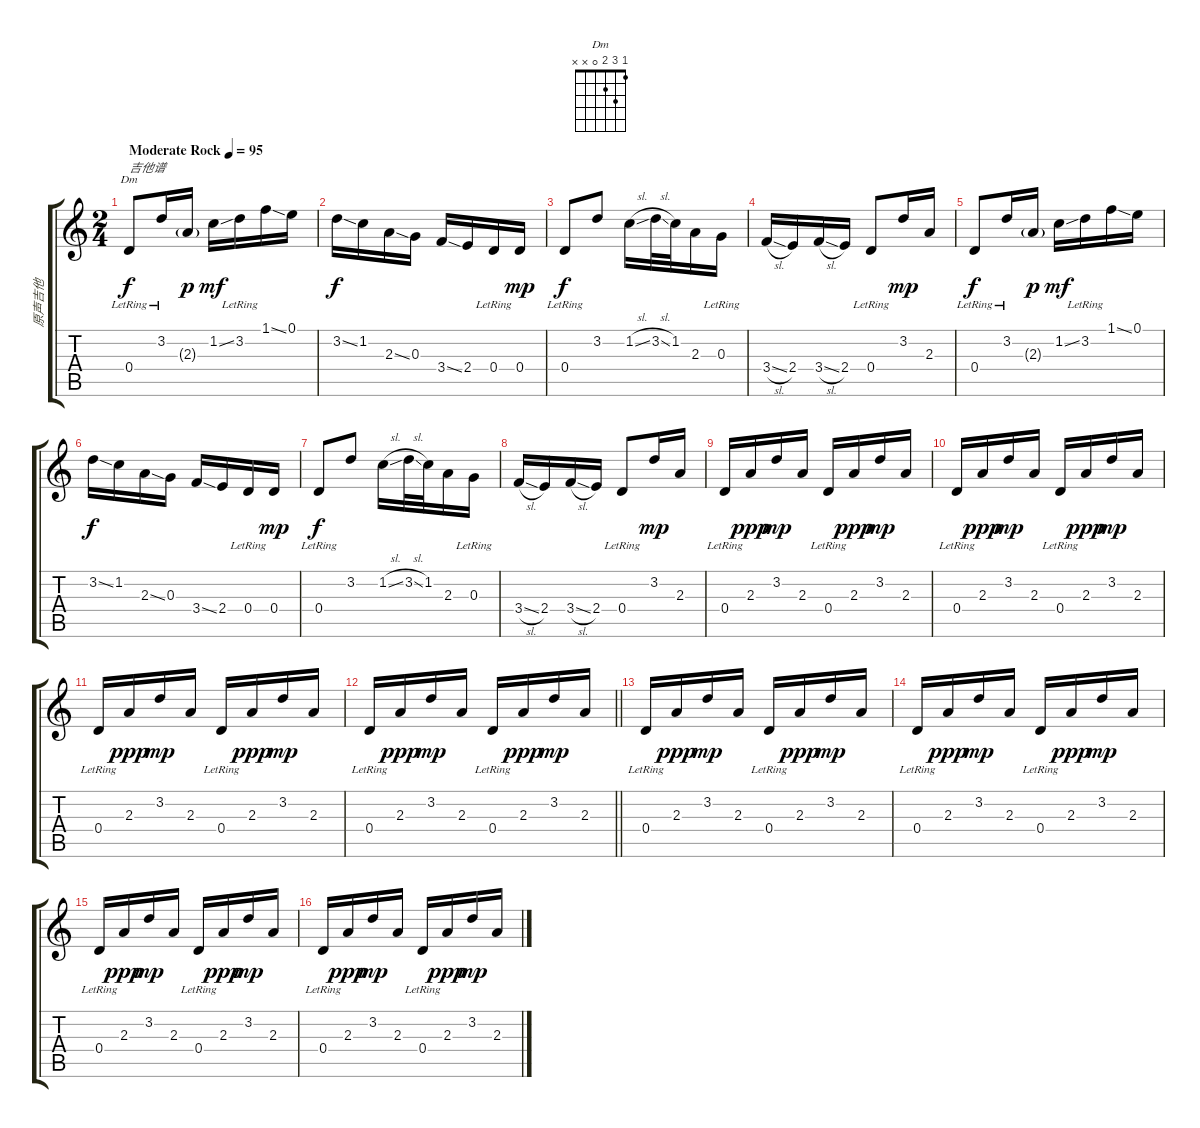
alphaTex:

\track ("原声吉他" "原声吉他") {instrument acousticguitarsteel}
\staff {score tabs}
\tuning (E4 B3 G3 D3 A2 E2) {hide}
\chord ("Dm" 1 3 2 0 x x)
\ts (2 4)
\tempo (95 "Moderate Rock")
\clef g2
\ks c
0.4{lr}.8{ch "Dm" txt "吉他谱" dy f instrument acousticguitarsteel} 3.2{lr}.16 2.3{g}.16{dy p} 1.2{ss}.16{dy mf} 3.2{lr}.16 1.1{ss}.16 0.1.16 |
3.2{ss}.16{dy f} 1.2.16 2.3{ss}.16 0.3.16 3.4{ss}.16 2.4.16 0.4{lr}.16 0.4.16{dy mp} |
0.4{lr}.8{dy f} 3.2.8 1.2{sl}.16 3.2{sl}.32 1.2.32 2.3.16 0.3{lr}.16 |
3.4{sl}.16 2.4.16 3.4{sl}.16 2.4.16 0.4{lr}.8 3.2.16{dy mp} 2.3.16 |
0.4{lr}.8{dy f} 3.2{lr}.16 2.3{g}.16{dy p} 1.2{ss}.16{dy mf} 3.2{lr}.16 1.1{ss}.16 0.1.16 |
3.2{ss}.16{dy f} 1.2.16 2.3{ss}.16 0.3.16 3.4{ss}.16 2.4.16 0.4{lr}.16 0.4.16{dy mp} |
0.4{lr}.8{dy f} 3.2.8 1.2{sl}.16 3.2{sl}.32 1.2.32 2.3.16 0.3{lr}.16 |
3.4{sl}.16 2.4.16 3.4{sl}.16 2.4.16 0.4{lr}.8 3.2.16{dy mp} 2.3.16 |
0.4{lr}.16 2.3.16{dy ppp} 3.2.16{dy mp} 2.3.16 0.4{lr}.16 2.3.16{dy ppp} 3.2.16{dy mp} 2.3.16 |
0.4{lr}.16 2.3.16{dy ppp} 3.2.16{dy mp} 2.3.16 0.4{lr}.16 2.3.16{dy ppp} 3.2.16{dy mp} 2.3.16 |
0.4{lr}.16 2.3.16{dy ppp} 3.2.16{dy mp} 2.3.16 0.4{lr}.16 2.3.16{dy ppp} 3.2.16{dy mp} 2.3.16 |
\barLineRight lightlight
0.4{lr}.16{volume 6} 2.3.16{dy ppp} 3.2.16{dy mp} 2.3.16 0.4{lr}.16 2.3.16{dy ppp} 3.2.16{dy mp} 2.3.16 |
0.4{lr}.16 2.3.16{dy ppp} 3.2.16{dy mp} 2.3.16 0.4{lr}.16 2.3.16{dy ppp} 3.2.16{dy mp} 2.3.16 |
0.4{lr}.16 2.3.16{dy ppp} 3.2.16{dy mp} 2.3.16 0.4{lr}.16 2.3.16{dy ppp} 3.2.16{dy mp} 2.3.16 |
0.4{lr}.16 2.3.16{dy ppp} 3.2.16{dy mp} 2.3.16 0.4{lr}.16 2.3.16{dy ppp} 3.2.16{dy mp} 2.3.16 |
0.4{lr}.16 2.3.16{dy ppp} 3.2.16{dy mp} 2.3.16 0.4{lr}.16 2.3.16{dy ppp} 3.2.16{dy mp} 2.3.16
